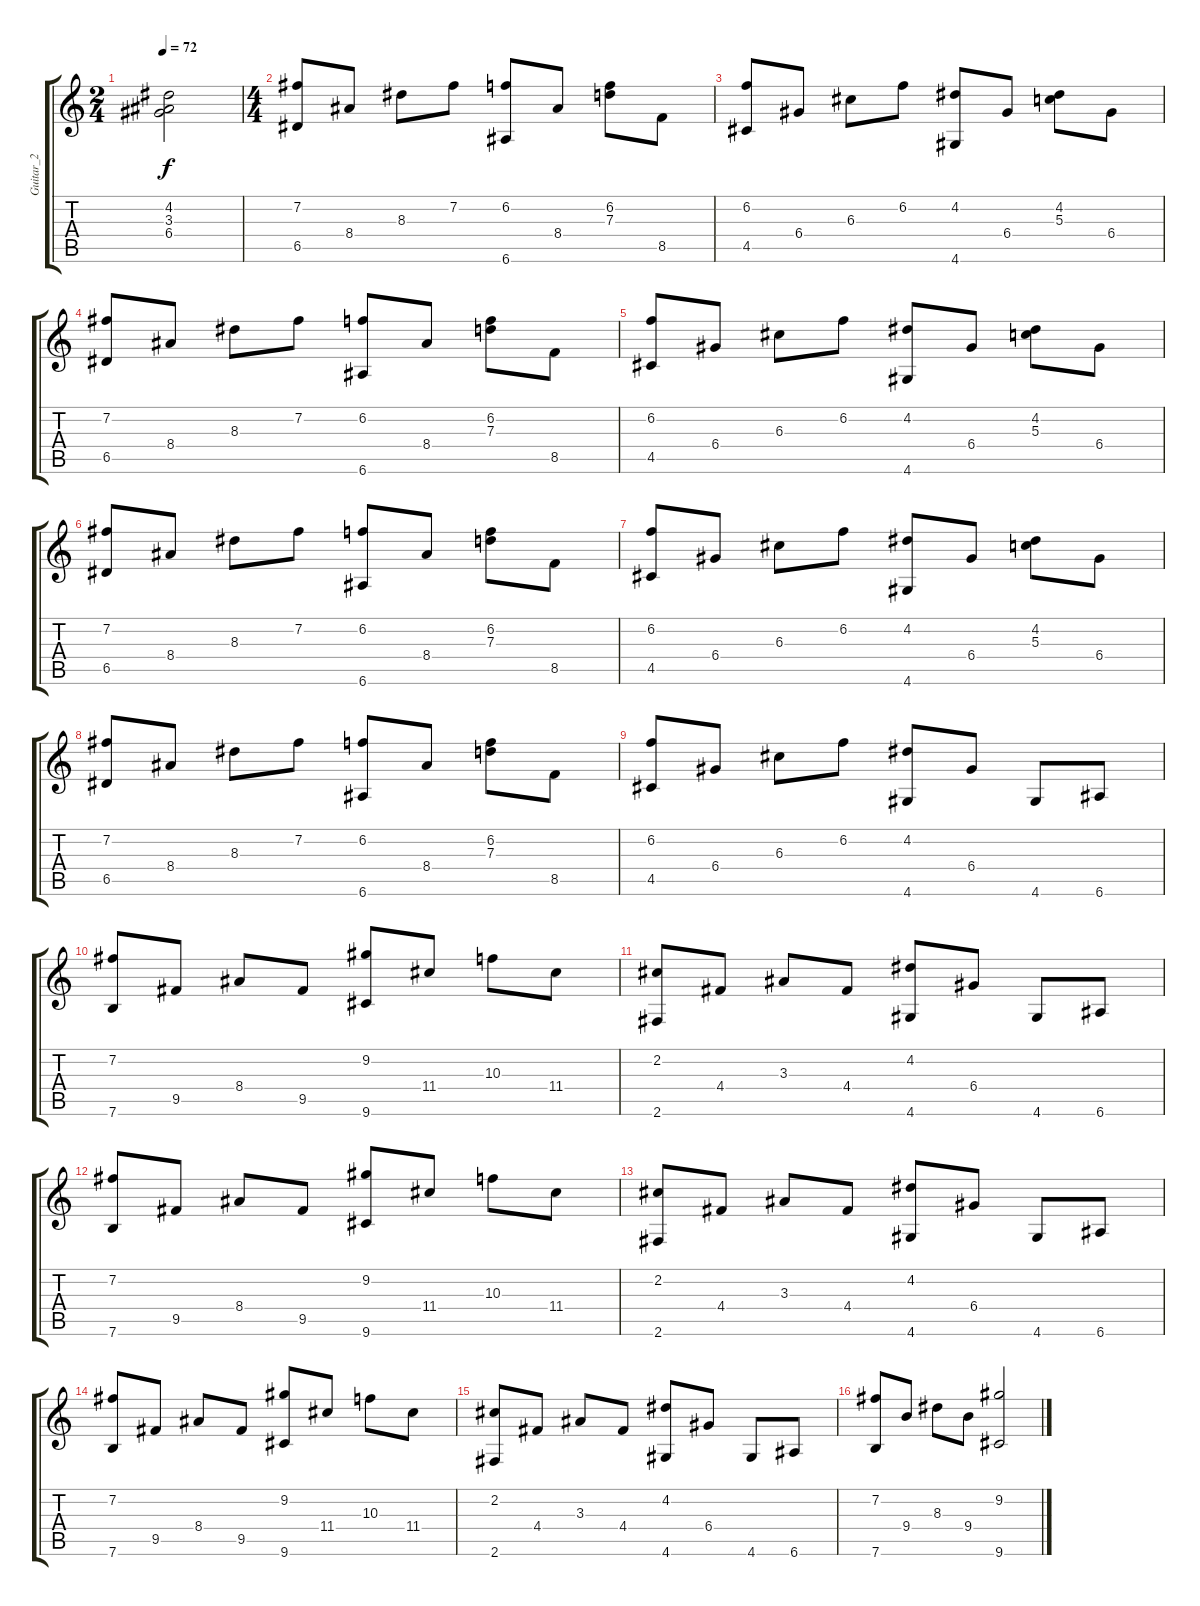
\track ("Guitar_2" "Guitar_2") {instrument electricguitarclean}
\staff {score tabs}
\tuning (E4 B3 G3 D3 A2 E2) {hide}
\ts (2 4)
\tempo 72
\clef g2
\ks c
(4.2{t} 3.3{t} 6.4{t}).2{dy f} |
\ts (4 4)
(7.2 6.5).8 8.4.8 8.3.8 7.2.8 (6.2 6.6).8 8.4.8 (6.2 7.3).8 8.5.8 |
(6.2 4.5).8 6.4.8 6.3.8 6.2.8 (4.2 4.6).8 6.4.8 (4.2 5.3).8 6.4.8 |
(7.2 6.5).8 8.4.8 8.3.8 7.2.8 (6.2 6.6).8 8.4.8 (6.2 7.3).8 8.5.8 |
(6.2 4.5).8 6.4.8 6.3.8 6.2.8 (4.2 4.6).8 6.4.8 (4.2 5.3).8 6.4.8 |
(7.2 6.5).8 8.4.8 8.3.8 7.2.8 (6.2 6.6).8 8.4.8 (6.2 7.3).8 8.5.8 |
(6.2 4.5).8 6.4.8 6.3.8 6.2.8 (4.2 4.6).8 6.4.8 (4.2 5.3).8 6.4.8 |
(7.2 6.5).8 8.4.8 8.3.8 7.2.8 (6.2 6.6).8 8.4.8 (6.2 7.3).8 8.5.8 |
(6.2 4.5).8 6.4.8 6.3.8 6.2.8 (4.2 4.6).8 6.4.8 4.6.8 6.6.8 |
(7.2 7.6).8 9.5.8 8.4.8 9.5.8 (9.2 9.6).8 11.4.8 10.3.8 11.4.8 |
(2.2 2.6).8 4.4.8 3.3.8 4.4.8 (4.2 4.6).8 6.4.8 4.6.8 6.6.8 |
(7.2 7.6).8 9.5.8 8.4.8 9.5.8 (9.2 9.6).8 11.4.8 10.3.8 11.4.8 |
(2.2 2.6).8 4.4.8 3.3.8 4.4.8 (4.2 4.6).8 6.4.8 4.6.8 6.6.8 |
(7.2 7.6).8 9.5.8 8.4.8 9.5.8 (9.2 9.6).8 11.4.8 10.3.8 11.4.8 |
(2.2 2.6).8 4.4.8 3.3.8 4.4.8 (4.2 4.6).8 6.4.8 4.6.8 6.6.8 |
(7.2 7.6).8 9.4.8 8.3.8 9.4.8 (9.2 9.6).2
